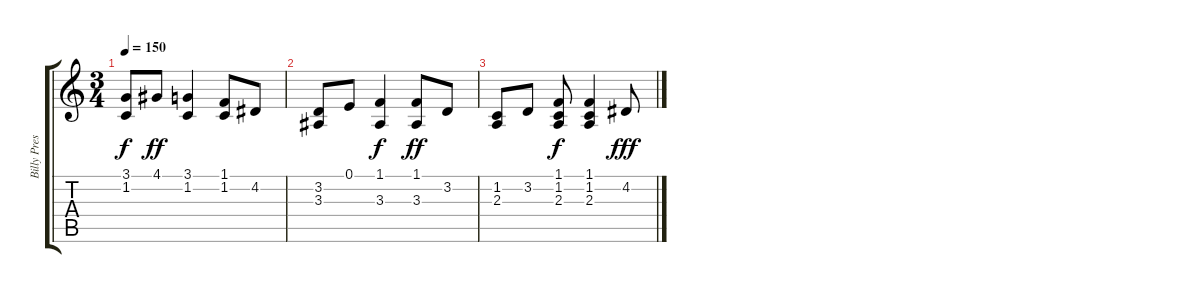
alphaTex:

\track ("Billy Preston (Orgue)" "Billy Pres") {instrument drawbarorgan}
\staff {score tabs}
\tuning (E4 B3 G3 D3 A2 E2) {hide}
\ts (3 4)
\tempo 150
\clef g2
\ks c
(3.1 1.2).8{dy f} 4.1.8{dy ff} (3.1 1.2).4 (1.1 1.2).8 4.2.8 |
(3.2 3.3).8 0.1.8 (1.1 3.3).4{dy f} (1.1 3.3).8{dy ff} 3.2.8 |
(1.2 2.3).8 3.2.8 (1.1 1.2 2.3).8{dy f} (1.1 1.2 2.3).4 4.2.8{dy fff}
